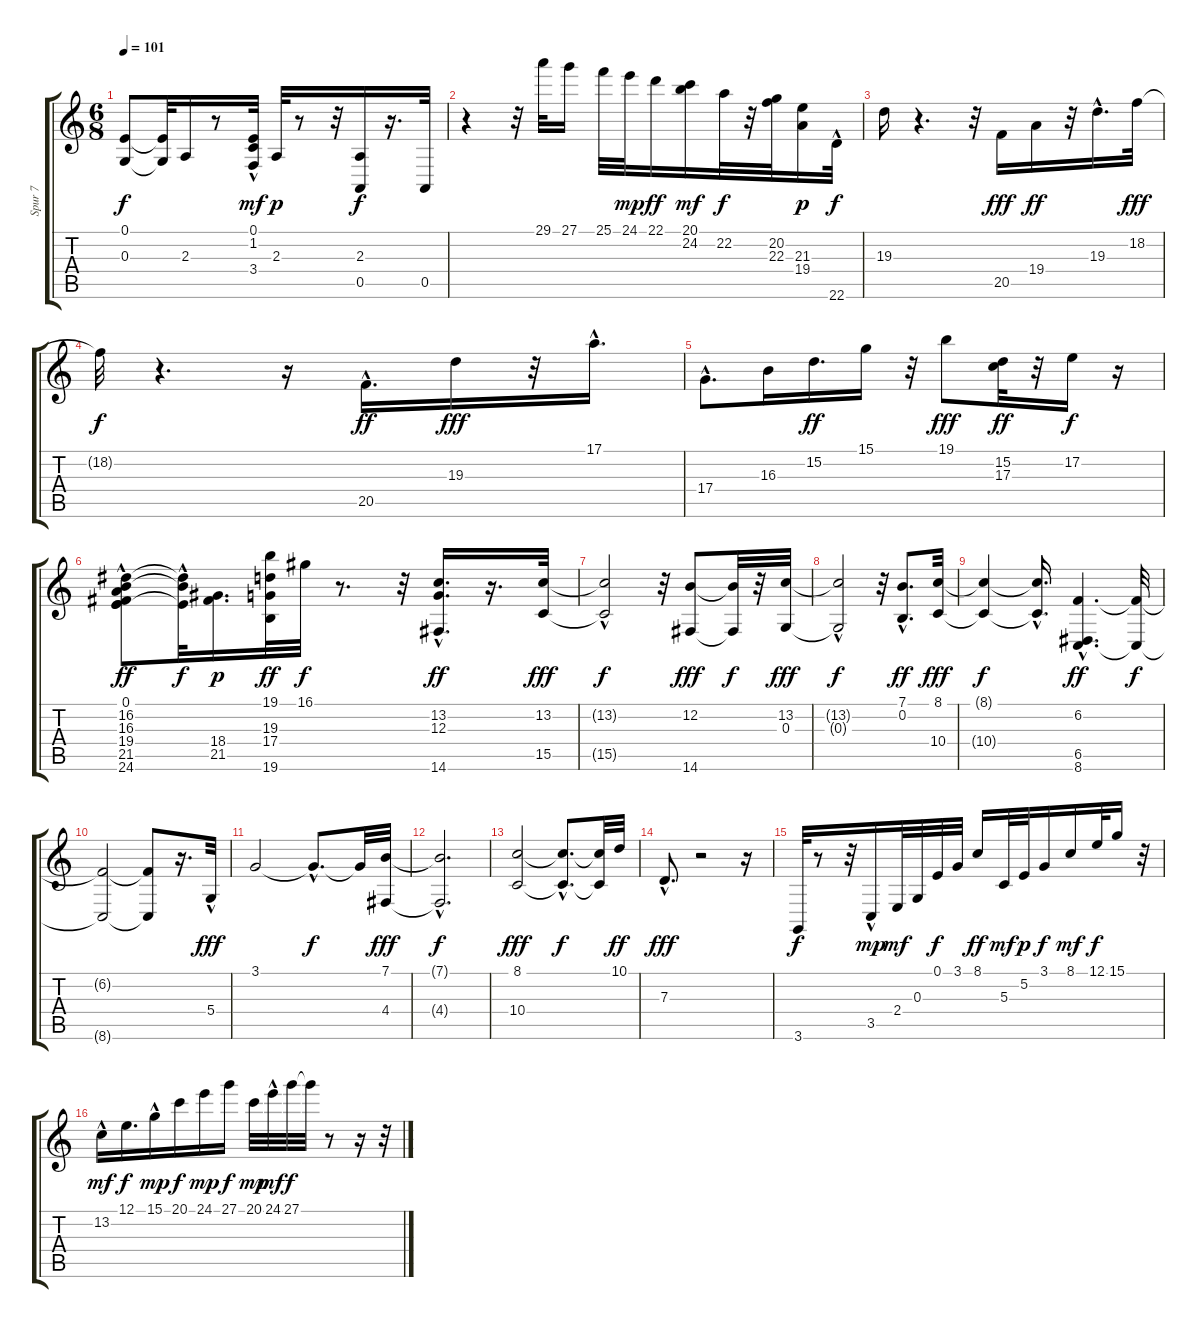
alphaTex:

\track ("Spur 7" "Spur 7") {instrument acousticgrandpiano}
\staff {score tabs}
\tuning (E4 B3 G3 D3 A2 E2) {hide}
\ts (6 8)
\tempo 101
\clef g2
\ks c
(0.1{t} 0.3{t}).8{dy f} (0.1{t} 0.3{t}).32 2.3.16 r.8 (0.1{hac} 1.2{hac} 3.4).32{dy mf} 2.3.32{dy p} r.8 r.32 (2.3 0.5).16{dy f} r.16{d} 0.5.32 |
r.4 r.32 29.1.32 27.1.16 25.1.32 24.1.32{dy mp} 22.1.16{dy ff} (20.1 24.2).16{dy mf} 22.2.32{dy f} r.32 (20.2 22.3).32 (21.3 19.4).16{dy p} 22.6{hac}.32{dy f} |
19.3.16 r.4{d} r.32 20.5.16{dy fff} 19.4.16{dy ff} r.32 19.3{hac}.16{d} 18.2.32{dy fff} |
18.2{t}.32{dy f} r.4{d} r.16 20.5{hac}.16{d dy ff} 19.3.16{dy fff} r.32 17.1{hac}.16{d} |
17.4{hac}.8{d} 16.3.16 15.2.16{d dy ff} 15.1.16 r.32 19.1.8{dy fff} (15.2 17.3).32{dy ff} r.32 17.2.16{dy f} r.16 |
(0.1 16.2 16.3 19.4 21.5 24.6{hac}).8{dy ff} (0.1{hac t} 16.2{hac t} 16.3{hac t}).32{dy f} (18.4 21.5).16{d dy p} (19.1 19.3 17.4 19.6).32{dy ff} 16.1.32{dy f} r.8{d} r.32 (13.2 12.3 14.6{hac}).16{d dy ff} r.16{d} (13.2 15.5).32{dy fff} |
(13.2{t} 15.5{hac t}).2{dy f} r.32 (12.2 14.6).8{dy fff} (12.2{t} 14.6{t}).32{dy f} r.32 (13.2 0.3).32{dy fff} |
(13.2{t} 0.3{hac t}).2{dy f} r.32 (7.1 0.2{hac}).8{d dy ff} (8.1 10.4).32{dy fff} |
(8.1{t} 10.4{t}).4{dy f} (8.1{hac t} 10.4{hac t}).16{d} (6.2{hac} 6.5 8.6{hac}).4{d dy ff} (6.2{t} 8.6{t}).32{dy f} |
(6.2{t} 8.6{t}).2 (6.2{t} 8.6{t}).8 r.16{d} 5.4{hac}.32{dy fff} |
3.1.2 3.1{hac t}.8{d dy f} 3.1{t}.32 (7.1 4.4).32{dy fff} |
(7.1{hac t} 4.4{t}).2{d dy f} |
(8.1 10.4).2{dy fff} (8.1{hac t} 10.4{hac t}).8{d dy f} (8.1{t} 10.4{t}).32 10.1.32{dy ff} |
7.3{hac}.8{d dy fff} r.2 r.16 |
3.6.32{dy f} r.8 r.32 3.5{hac}.16{dy mp} 2.4.32{dy mf} 0.3.32 0.1.32{dy f} 3.1.32 8.1.16{dy ff} 5.3.32{dy mf} 5.2.32{dy p} 3.1.16{dy f} 8.1.16{dy mf} 12.1.32{dy f} 15.1.16 r.32 |
13.2{hac}.16{dy mf} 12.1.16{d dy f} 15.1{hac}.16{dy mp} 20.1.16{dy f} 24.1.16{dy mp} 27.1.16{dy f} 20.1.32{dy mp} 24.1{hac}.32{dy mf} 27.1.32{dy f} 27.1{t}.32 r.8 r.16 r.32
